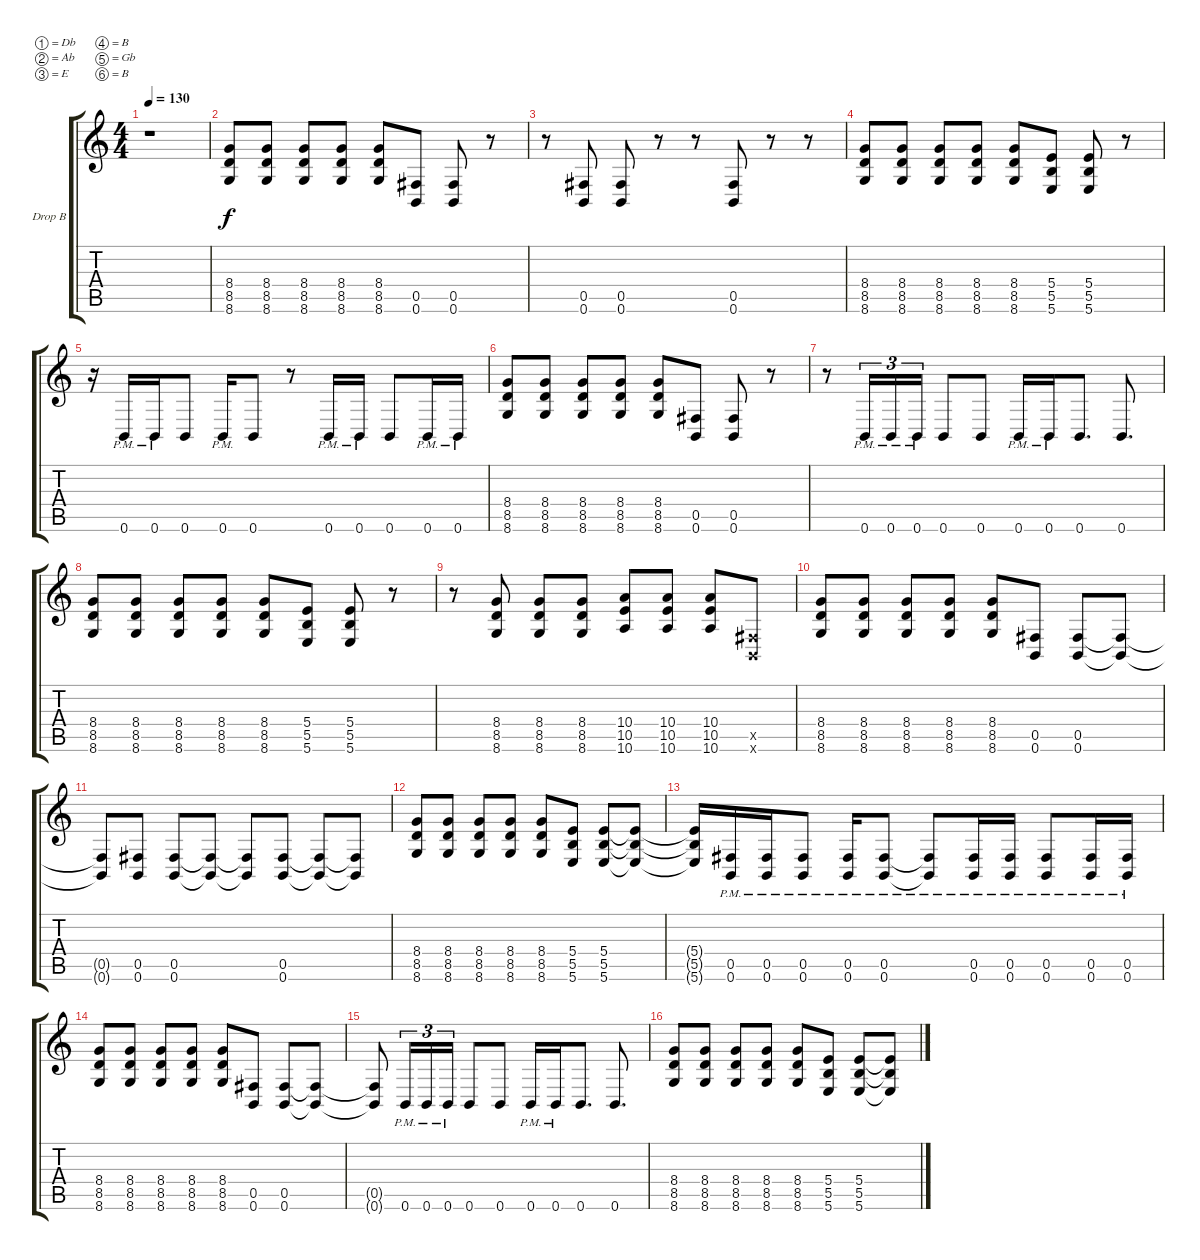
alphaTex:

\bracketExtendMode groupsimilarinstruments
\firstSystemTrackNameOrientation horizontal
\otherSystemsTrackNameOrientation horizontal
\track ("Bagpipe" "Drop B") {instrument distortionguitar}
\staff {score tabs}
\tuning (Db4 Ab3 E3 B2 Gb2 B1)
\ts (4 4)
\beaming (8 2 2 2 2)
\tempo 130
\clef g2
\ks c
r.1{dy f instrument distortionguitar} |
(8.6 8.5 8.4).8 (8.5 8.6 8.4).8 (8.6 8.5 8.4).8 (8.5 8.6 8.4).8 (8.6 8.5 8.4).8 (0.5 0.6).8 (0.6 0.5).8 r.8 |
r.8 (0.5 0.6).8 (0.6 0.5).8 r.8 r.8 (0.5 0.6).8 r.8 r.8 |
(8.5 8.6 8.4).8 (8.5 8.6 8.4).8 (8.5 8.6 8.4).8 (8.5 8.6 8.4).8 (8.5 8.6 8.4).8 (5.6 5.5 5.4).8 (5.5 5.6 5.4).8 r.8 |
r.16 0.6{pm}.16 0.6{pm}.16 0.6.8 0.6{pm}.16 0.6.8 r.8 0.6{pm}.16 0.6{pm}.16 0.6.8 0.6{pm}.16 0.6{pm}.16 |
(8.6 8.5 8.4).8 (8.6 8.5 8.4).8 (8.6 8.5 8.4).8 (8.6 8.5 8.4).8 (8.6 8.5 8.4).8 (0.5 0.6).8 (0.6 0.5).8 r.8 |
r.8 0.6{pm}.16{tu (3 2)} 0.6{pm}.16{tu (3 2)} 0.6{pm}.16{tu (3 2)} 0.6.8 0.6.8 0.6{pm}.16 0.6{pm}.16 0.6.8{d} 0.6.8{d} |
(8.5 8.6 8.4).8 (8.5 8.6 8.4).8 (8.5 8.6 8.4).8 (8.5 8.6 8.4).8 (8.5 8.6 8.4).8 (5.6 5.5 5.4).8 (5.5 5.6 5.4).8 r.8 |
r.8 (8.6 8.5 8.4).8 (8.6 8.5 8.4).8 (8.5 8.6 8.4).8 (10.5 10.6 10.4).8 (10.6 10.5 10.4).8 (10.5 10.6 10.4).8 (0.6{x} 0.5{x}).8 |
(8.6 8.5 8.4).8 (8.5 8.6 8.4).8 (8.6 8.5 8.4).8 (8.5 8.6 8.4).8 (8.6 8.5 8.4).8 (0.5 0.6).8 (0.6 0.5).8 (0.5{t} 0.6{t}).8 |
(0.6{t} 0.5{t}).8 (0.5 0.6).8 (0.6 0.5).8 (0.5{t} 0.6{t}).8 (0.6{t} 0.5{t}).8 (0.5 0.6).8 (0.5{t} 0.6{t}).8 (0.5{t} 0.6{t}).8 |
(8.5 8.6 8.4).8 (8.5 8.6 8.4).8 (8.5 8.6 8.4).8 (8.5 8.6 8.4).8 (8.5 8.6 8.4).8 (5.6 5.5 5.4).8 (5.5 5.6 5.4).8 (5.6{t} 5.5{t} 5.4{t}).8 |
(5.6{t} 5.5{t} 5.4{t}).16 (0.6{pm} 0.5{pm}).16 (0.6{pm} 0.5{pm}).16 (0.6{pm} 0.5{pm}).8 (0.6{pm} 0.5{pm}).16 (0.6{pm} 0.5{pm}).8 (0.6{pm t} 0.5{pm t}).8 (0.6{pm} 0.5{pm}).16 (0.6{pm} 0.5{pm}).16 (0.6{pm} 0.5{pm}).8 (0.6{pm} 0.5{pm}).16 (0.6{pm} 0.5{pm}).16 |
(8.6 8.5 8.4).8 (8.6 8.5 8.4).8 (8.6 8.5 8.4).8 (8.6 8.5 8.4).8 (8.6 8.5 8.4).8 (0.5 0.6).8 (0.6 0.5).8 (0.5{t} 0.6{t}).8 |
(0.5{t} 0.6{t}).8 0.6{pm}.16{tu (3 2)} 0.6{pm}.16{tu (3 2)} 0.6{pm}.16{tu (3 2)} 0.6.8 0.6.8 0.6{pm}.16 0.6{pm}.16 0.6.8{d} 0.6.8{d} |
(8.5 8.6 8.4).8 (8.5 8.6 8.4).8 (8.5 8.6 8.4).8 (8.5 8.6 8.4).8 (8.5 8.6 8.4).8 (5.6 5.5 5.4).8 (5.5 5.6 5.4).8 (5.6{t} 5.5{t} 5.4{t}).8
